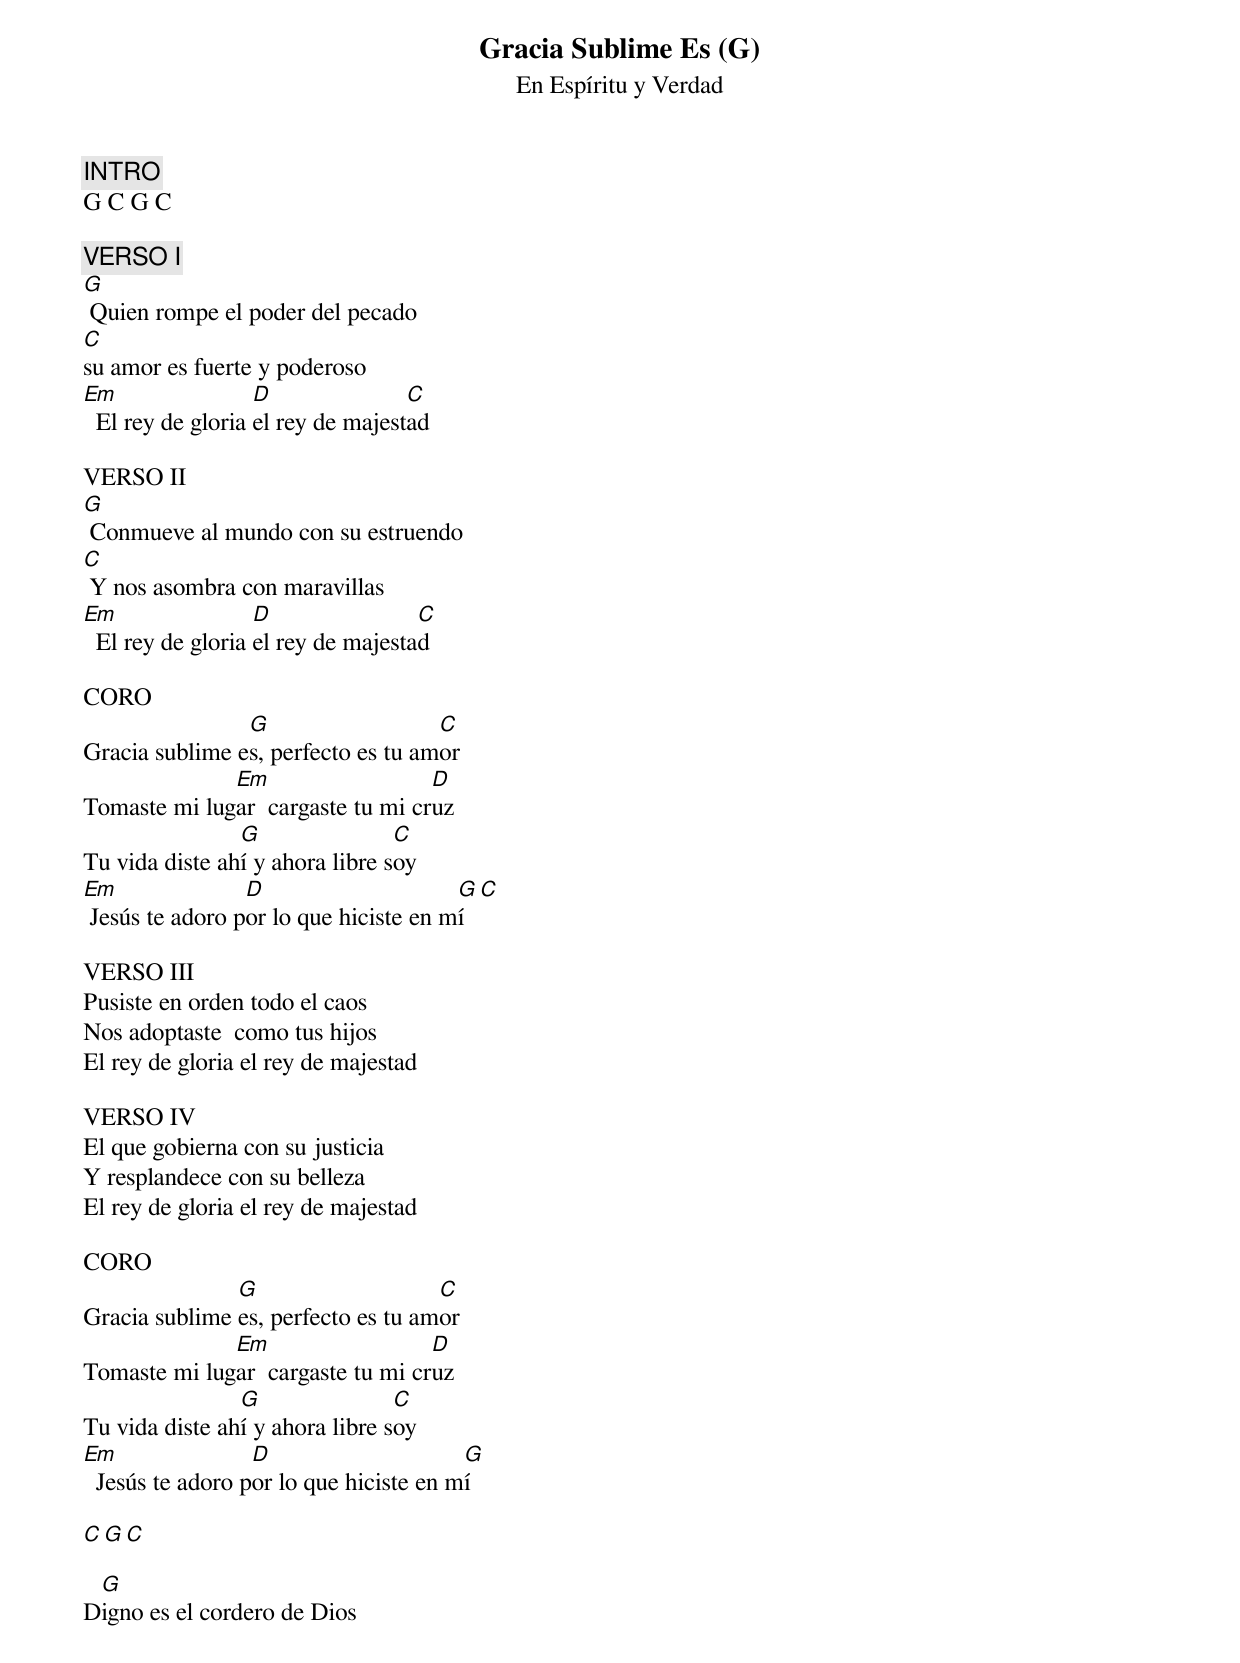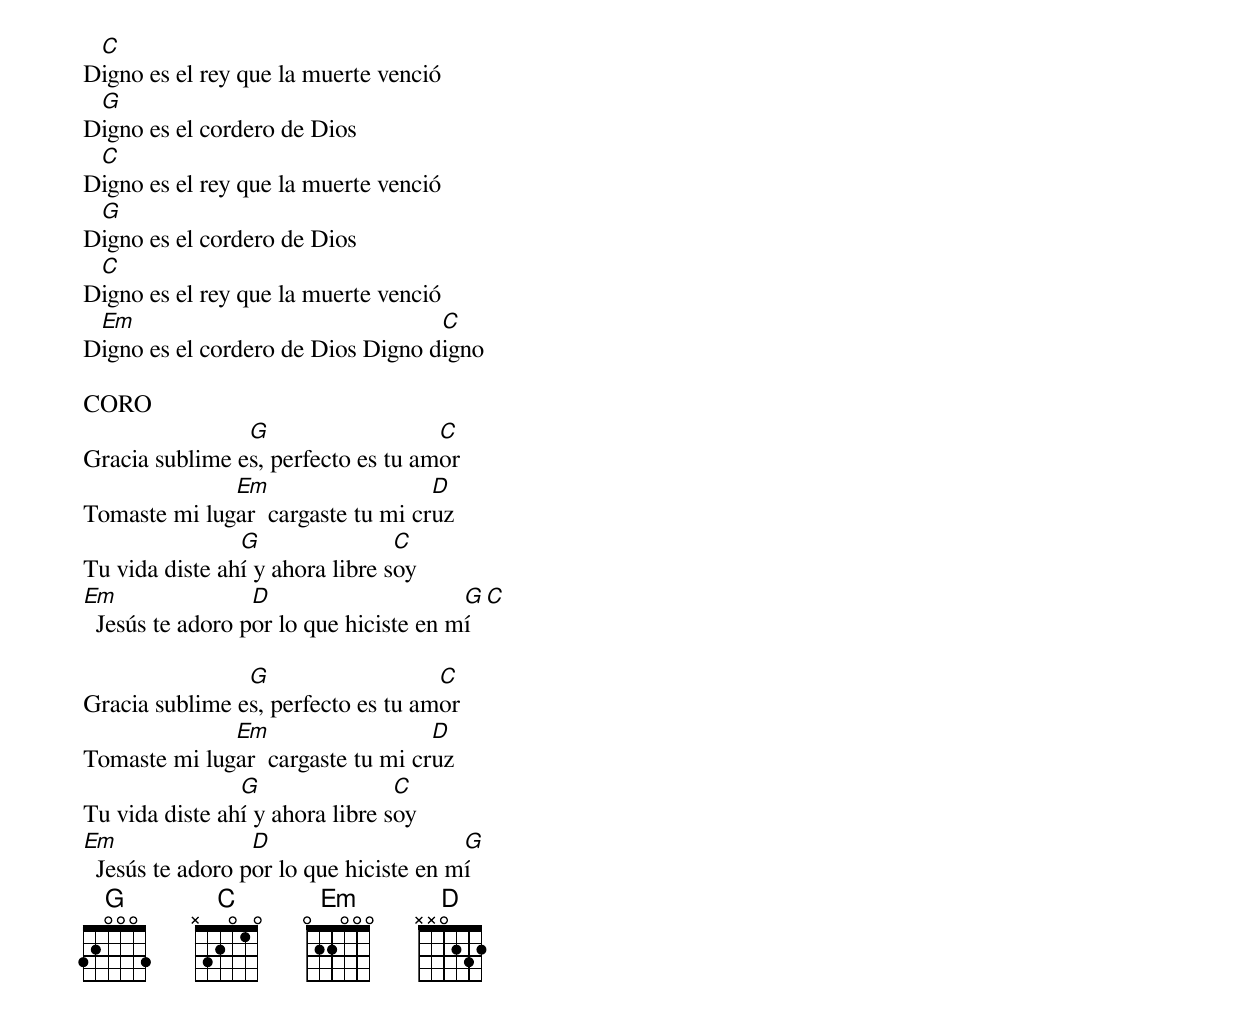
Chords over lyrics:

Gracia Sublime Es (G)
En Espíritu y Verdad
INTRO
G C G C

VERSO I
G
 Quien rompe el poder del pecado
C
su amor es fuerte y poderoso
Em                 D               C
  El rey de gloria el rey de majestad

VERSO II
G
 Conmueve al mundo con su estruendo
C
 Y nos asombra con maravillas
Em                 D                C
  El rey de gloria el rey de majestad

CORO
                G                   C
Gracia sublime es, perfecto es tu amor
              Em                   D
Tomaste mi lugar  cargaste tu mi cruz
                G                C
Tu vida diste ahí y ahora libre soy
Em               D                     G C
 Jesús te adoro por lo que hiciste en mí

VERSO III
Pusiste en orden todo el caos
Nos adoptaste  como tus hijos
El rey de gloria el rey de majestad

VERSO IV
El que gobierna con su justicia
Y resplandece con su belleza
El rey de gloria el rey de majestad

CORO
               G                    C
Gracia sublime es, perfecto es tu amor
              Em                   D
Tomaste mi lugar  cargaste tu mi cruz
                G                C
Tu vida diste ahí y ahora libre soy
Em                D                     G
  Jesús te adoro por lo que hiciste en mí

C   G   C

 G
Digno es el cordero de Dios
 C
Digno es el rey que la muerte venció
 G
Digno es el cordero de Dios
 C
Digno es el rey que la muerte venció
 G
Digno es el cordero de Dios
 C
Digno es el rey que la muerte venció
 Em                                C
Digno es el cordero de Dios Digno digno

CORO
                G                   C
Gracia sublime es, perfecto es tu amor
              Em                   D
Tomaste mi lugar  cargaste tu mi cruz
                G                C
Tu vida diste ahí y ahora libre soy
Em                D                     G  C
  Jesús te adoro por lo que hiciste en mí

                G                   C
Gracia sublime es, perfecto es tu amor
              Em                   D
Tomaste mi lugar  cargaste tu mi cruz
                G                C
Tu vida diste ahí y ahora libre soy
Em                D                     G
  Jesús te adoro por lo que hiciste en mí
